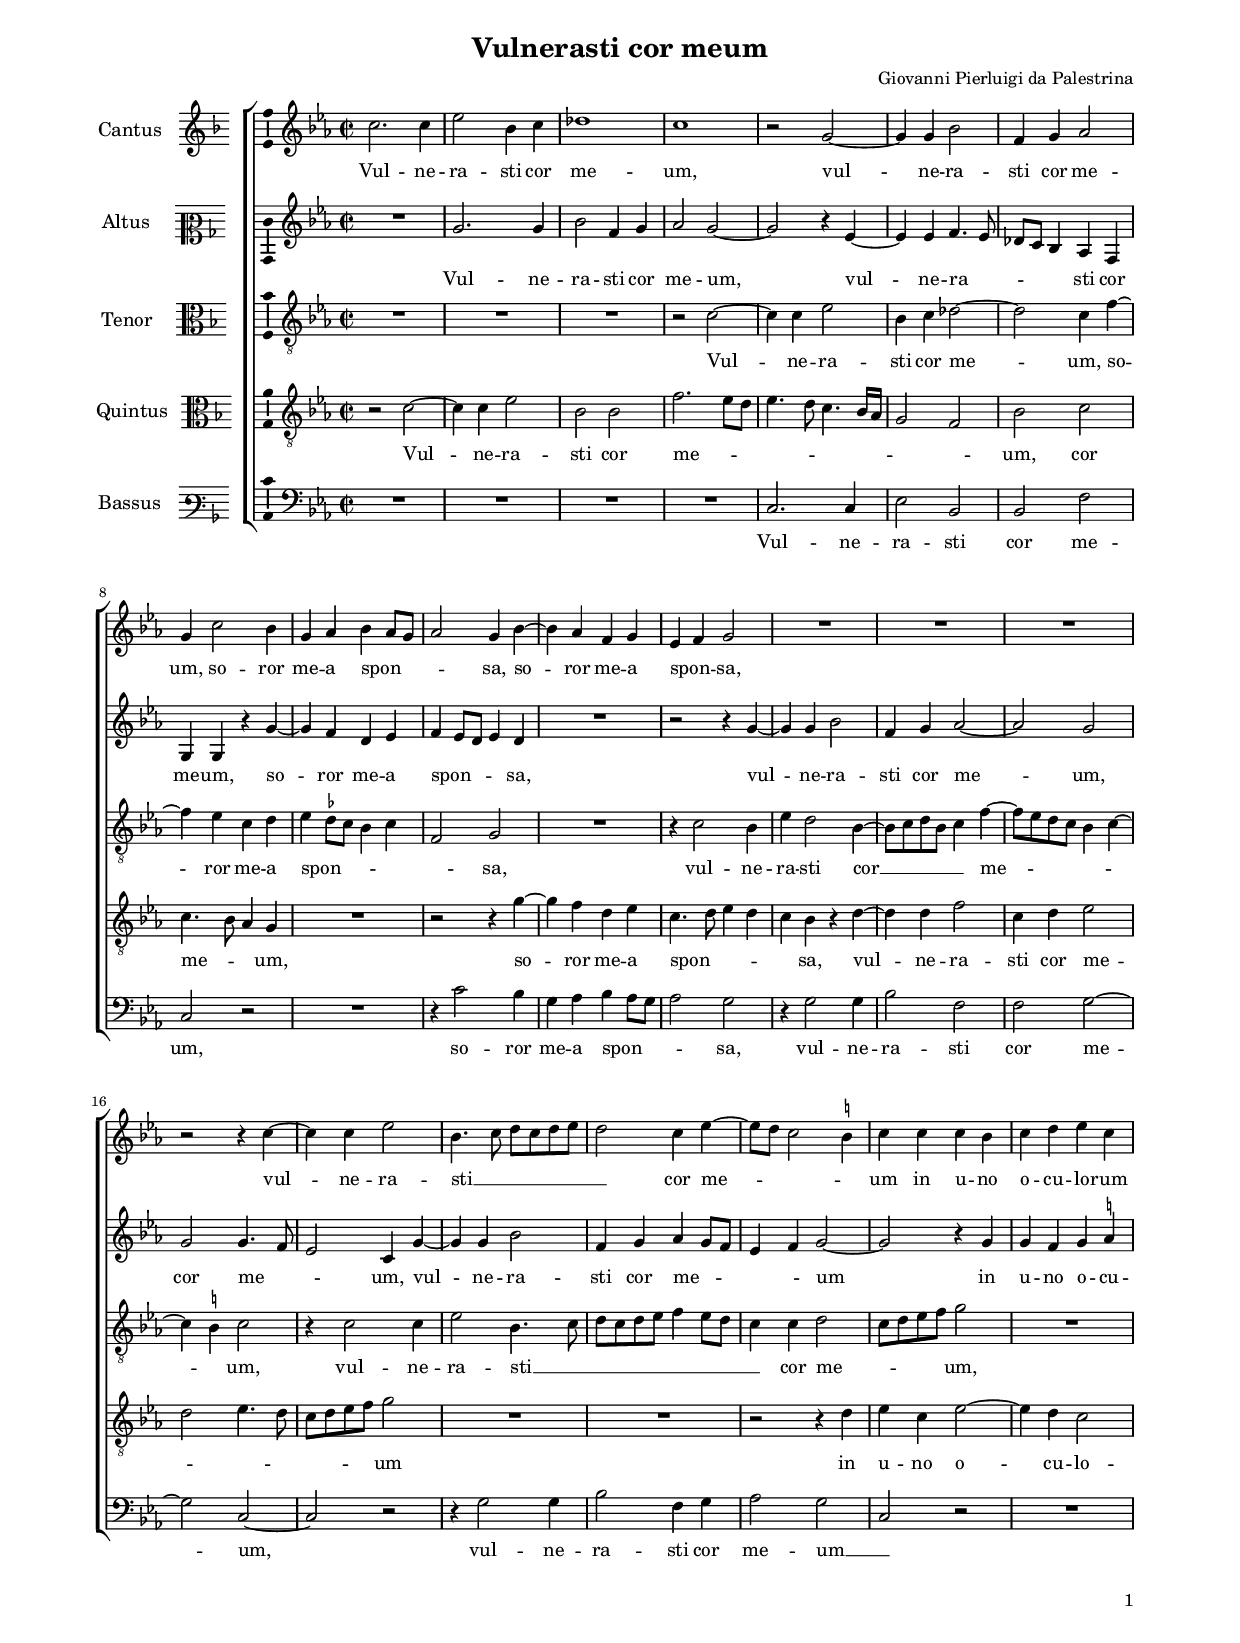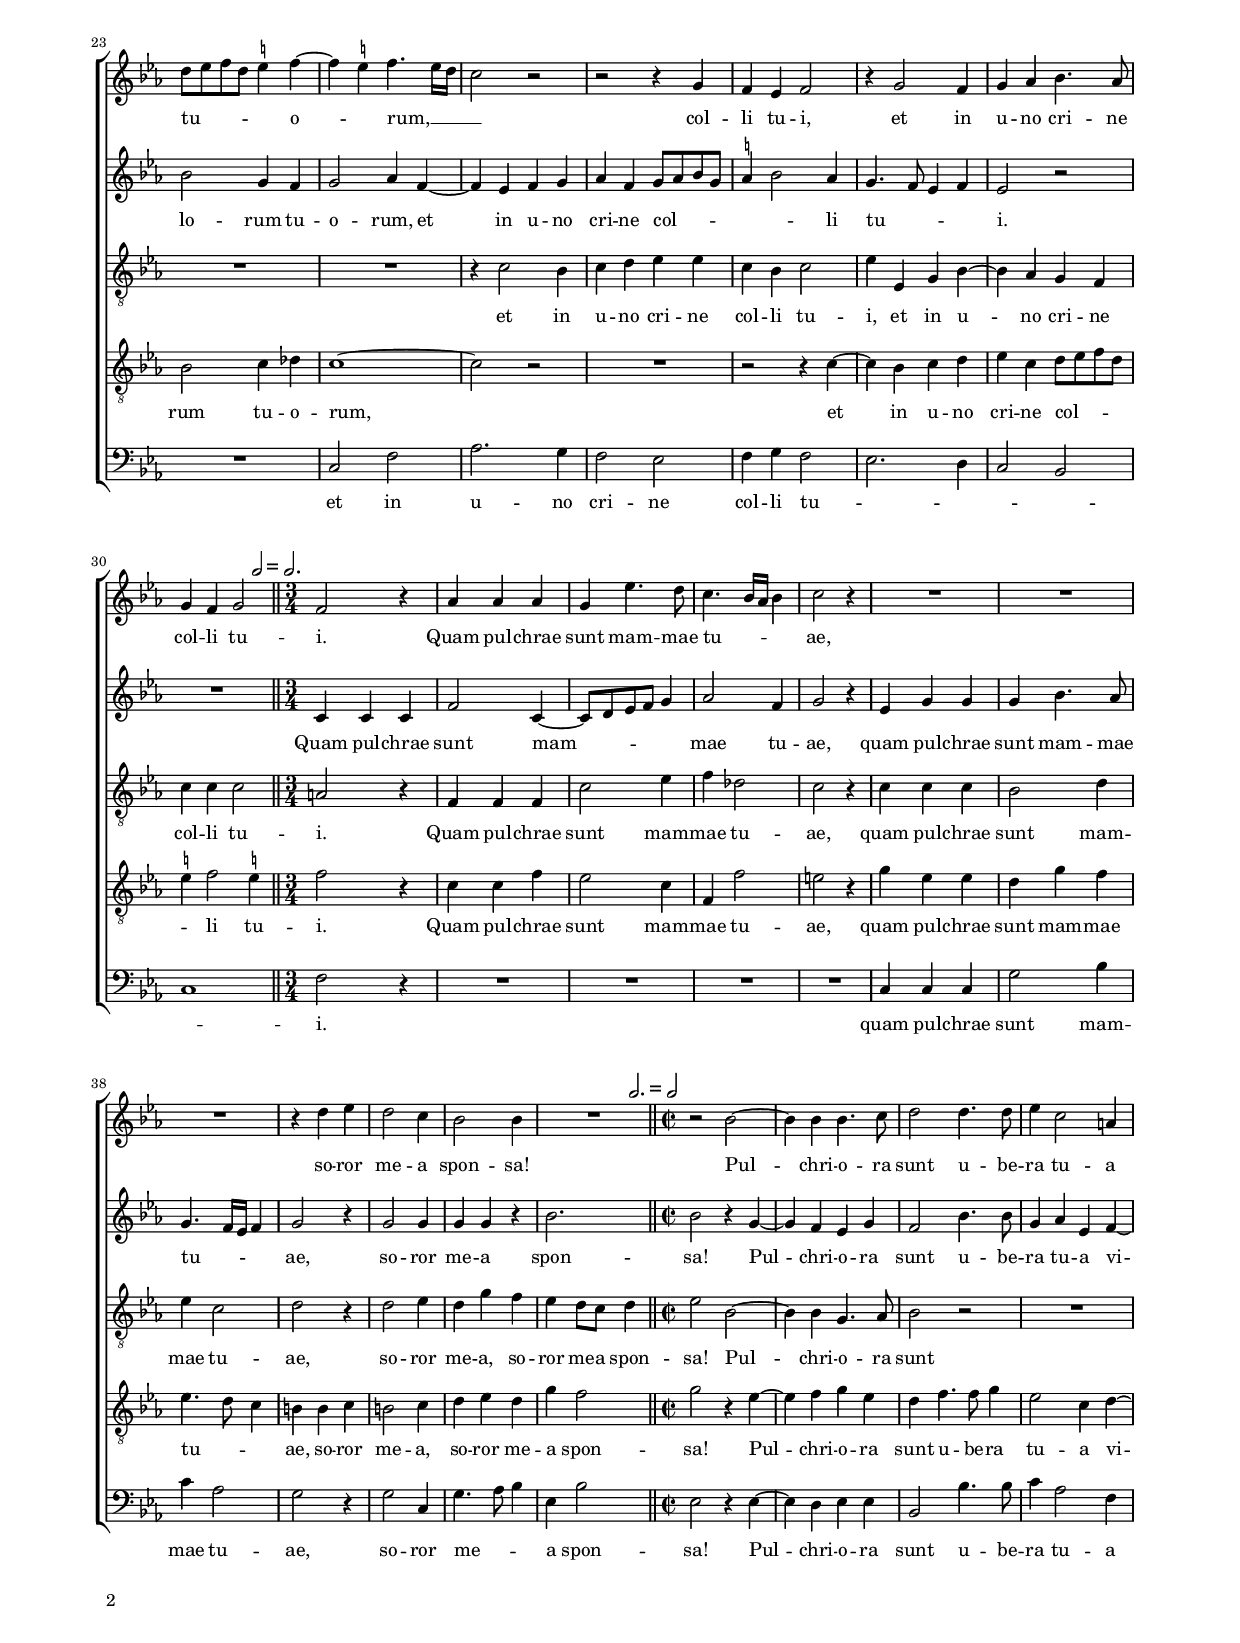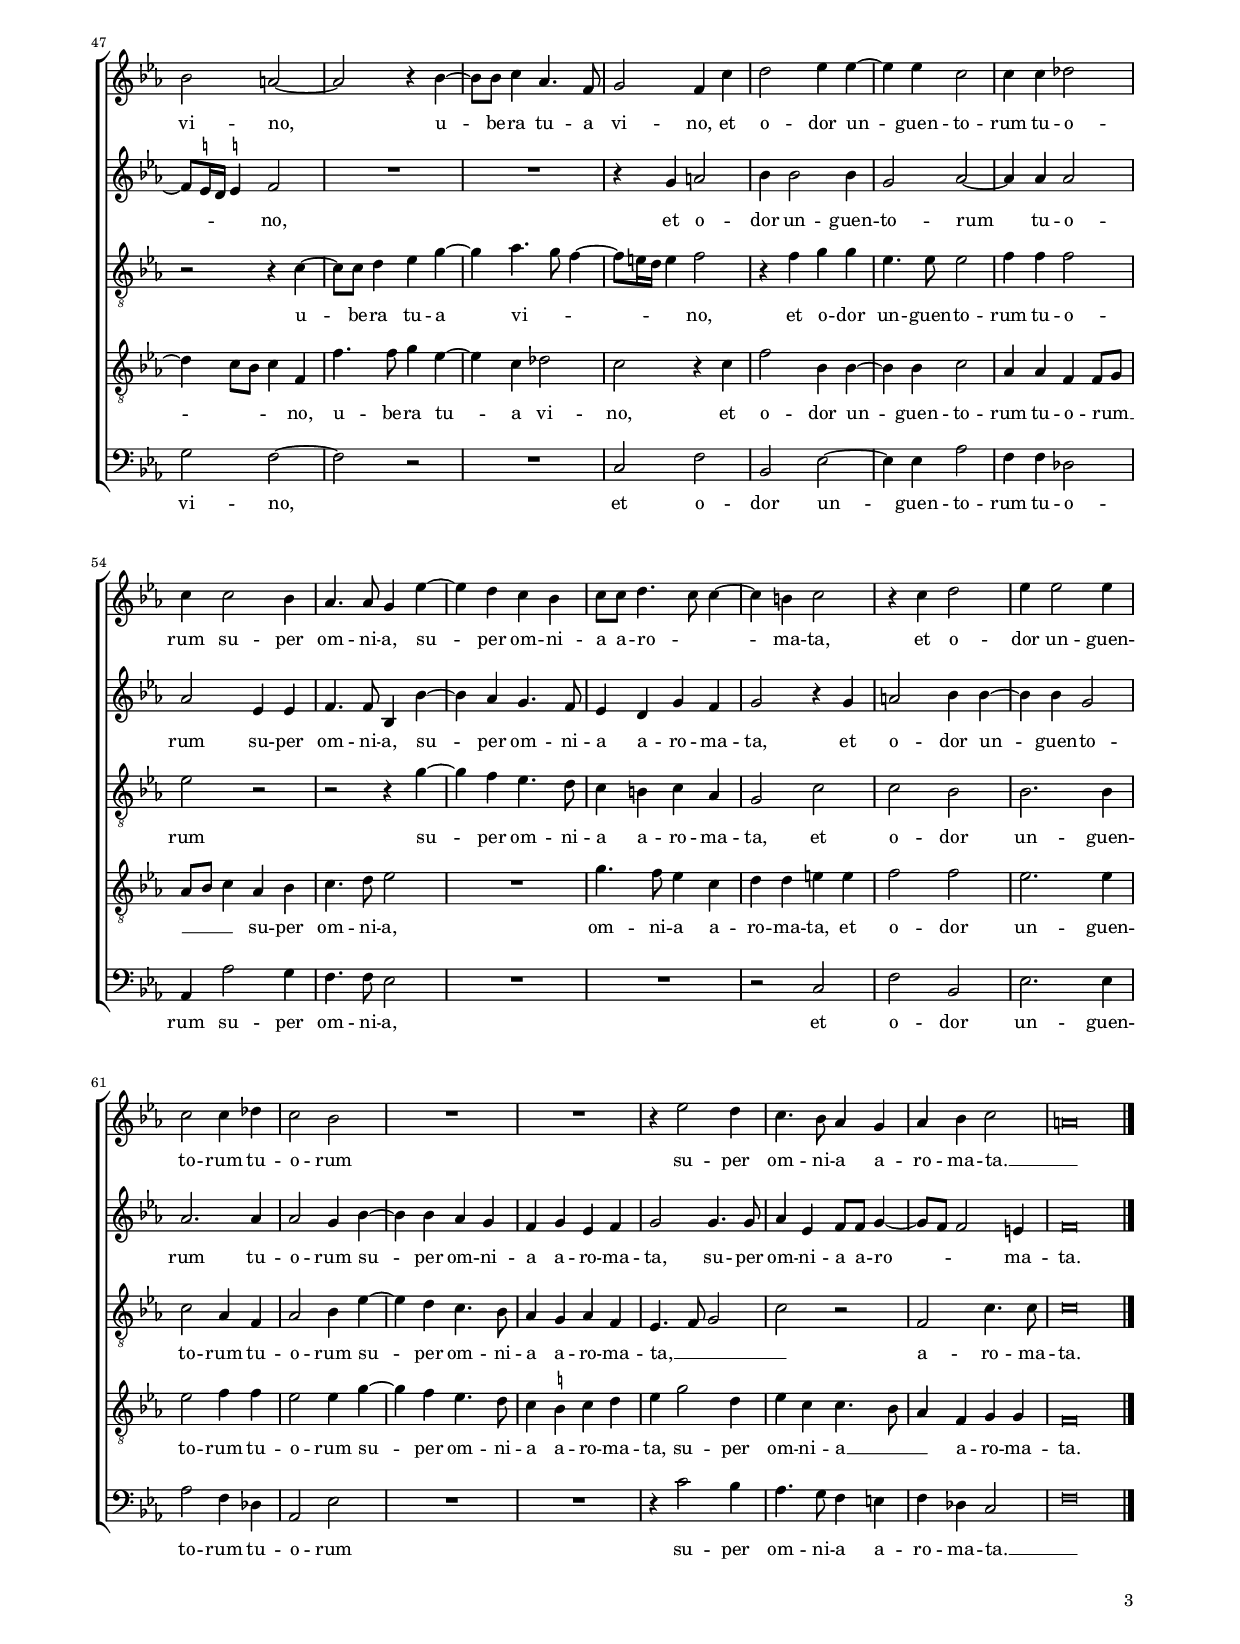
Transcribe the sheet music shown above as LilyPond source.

\header
{
  title="Vulnerasti cor meum"
  composer="Giovanni Pierluigi da Palestrina"
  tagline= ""
}

\version "2.24.1"
\language deutsch
#(set-global-staff-size 15)
% #(set-default-paper-size "letter")
#(ly:set-option 'point-and-click #f)


\paper
	{
	top-margin = 1.8 \cm
	bottom-margin = 1.2 \cm
	left-margin = 1.8 \cm
	right-margin = 1.8 \cm
	ragged-bottom = ##f
	ragged-last-bottom = ##f
	print-page-number = ##f
	system-system-spacing = #'((basic-distance . 16) (minimum-distance . 13) (padding . 5) (strechability . 150))
	oddFooterMarkup=\markup   \fill-line { "" \fromproperty #'page:page-number-string }
	evenFooterMarkup=\markup  \fill-line { \fromproperty #'page:page-number-string "" }
	last-bottom-spacing = #'((basic-distance . 12) (minimum-distance . 7) (padding . 4))
	systems-per-page = 3
	page-count = 3
%	min-systems-per-page = 3
	markup-system-spacing.basic-distance = #12
	}

	
global = {
	\key f \major
	\time 2/2
	\set Score.tempoHideNote = ##t
	\tempo 4 = 95
	\skip 1*30 \bar "||"
	\time 3/4
	\tempo 4 = 127
	\mark \markup { \fontsize #-3 \note  {2} #1 = \fontsize #-3 \note {2.} #1 }
	\skip 2.*12 \bar "||"
	\time 2/2
	\tempo 4 = 95
	\mark \markup { \fontsize #-3 \note  {2.} #1 = \fontsize #-3 \note {2} #1 }
	\skip 1*25
	\set Score.measureLength = #(ly:make-moment 2/1)
	\skip 1*2 \bar "|."
	}

	ficta = { \once \set suggestAccidentals = ##t }

	forget = #(define-music-function (music) (ly:music?) #{
		\accidentalStyle forget
		$music
		\accidentalStyle default
		#})


incipitcantus = \markup { \score {
	{
	\set Staff.instrumentName = \markup { \fontsize #1 "Cantus" }
	\key f \major
	\clef violin
	s4 \bar ""
	}
	\layout  {
	raggedright = ##t
	indent = 1.6 \cm
	line-width = 2.2\cm
	\context { \Staff \remove Time_signature_engraver }
	\override Staff.Clef.Y-extent = #'(0 . 0)
	}} \hspace #1 }

      
incipitaltus = \markup { \score {
	{
	\set Staff.instrumentName = \markup { \fontsize #1 "Altus" }
	\key f \major
	\clef mezzosoprano
	s4 \bar ""
	}
	\layout  {
	raggedright = ##t
	indent = 1.6 \cm
	line-width = 2.2\cm
	\context { \Staff \remove Time_signature_engraver }
	\override Staff.Clef.Y-extent = #'(0 . 0)
	}} \hspace #1 }


incipittenor = \markup { \score {
	{
	\set Staff.instrumentName = \markup { \fontsize #1 "Tenor" }
	\key f \major
	\clef alto
	s4 \bar ""
	}
	\layout  {
	raggedright = ##t
	indent = 1.6 \cm
	line-width = 2.2\cm
	\context { \Staff \remove Time_signature_engraver }
	\override Staff.Clef.Y-extent = #'(0 . 0)
	}} \hspace #1 }
      
      
incipitquintus = \markup { \score {
	{
	\set Staff.instrumentName = \markup { \fontsize #1 "Quintus" }
	\key f \major
	\clef alto
	s4 \bar ""
	}
	\layout  {
	raggedright = ##t
	indent = 1.6 \cm
	line-width = 2.2\cm
	\context { \Staff \remove Time_signature_engraver }
	\override Staff.Clef.Y-extent = #'(0 . 0)
	}} \hspace #1 }
      
      
incipitbassus = \markup { \score {
	{
	\set Staff.instrumentName = \markup { \fontsize #1 "Bassus" }
	\key f \major
	\clef varbaritone
	s4 \bar ""
	}
	\layout  {
	raggedright = ##t
	indent = 1.6 \cm
	line-width = 2.2\cm
	\context { \Staff \remove Time_signature_engraver }
	\override Staff.Clef.Y-extent = #'(0 . 0)
	}} \hspace #1 }


cantus =  \relative c''
	{
	d2. d4
	f2 c4 d
	es1
	d1
%5
	r2 a~ |
	a4 a c2
	g4 a b2
	a4 d2 c4
	a4 b c b8 a
%10
	b2 a4 c~ |
	c4 b g a
	f4 g a2
	R1
	R1
%15
	R1 |
	r2 r4 d~
	d4 d f2
	c4. d8 e d e f
	e2 d4 f~
%20
	f8 e d2 \ficta cis4 |
	d4 d d c
	d4 e f d
	e8 f g e \ficta fis4 g~
	g4 \ficta fis g4. \forget f16 e
%25
	d2 r |
	r2 r4 a
	g4 f g2
	r4 a2 g4
	a4 b c4. b8
%30
	a4 g a2 |
% Triple time
	g2 r4
	b4 b b
	a4 f'4. e8
	d4. c16 b c4
%35
	d2 r4 |
	R2.
	R2.
	R2.
	r4 e f
%40
	e2 d4 |
	c2 c4
	R2.
% End of triple time
	r2 c~
	c4 c c4. d8
%45
	e2 e4. e8 |
	f4 d2 h4
	c2 h~
	h2 r4 c~
	c8 c d4 b4. g8
%50
	a2 g4 d' |
	e2 f4 f~
	f4 f d2
	d4 d es2
	d4 d2 c4
%55
	b4. b8 a4 f'~ |
	f4 e d c
	d8 d e4. d8 d4~
	d4 cis d2
	r4 d e2
%60
	f4 f2 f4 |
	d2 d4 es
	d2 c
	R1
	R1
%65
	r4 f2 e4 |
	d4. c8 b4 a
	b4 c d2
	h\breve |
	}


altus =  \relative c'
	{
	R1
	a'2. a4
	c2 g4 a
	b2 a~
%5
	a2 r4 f~ |
	f4 f g4. f8
	es8 d c4 b g
	a4 a r a'~
	a4 g e f
%10
	g4 f8 e f4 e |
	R1
	r2 r4 a~
	a4 a c2
	g4 a b2~
%15
	b2 a |
	a2 a4. g8	
	f2 d4 a'~
	a4 a c2
	g4 a b a8 g
%20
	f4 g a2~ |
	a2 r4 a
	a4 g a \ficta h
	c2 a4 g
	a2 b4 g~
%25
	g4 f g a |
	b4 g a8 b c a
	\ficta h4 c2 \forget b4
	a4. g8 f4 g
	f2 r
%30
	R1 |
% Triple time
	d4 d d
	g2 d4~
	d8 e f g a4
	b2 g4
%35
	a2 r4 |
	f4 a a
	a4 c4. b8	
	a4. g16 f g4
	a2 r4
%40
	a2 a4 |
	a4 a r
	c2.
% End of triple time
	c2 r4 a~
	a4 g f a
%45
	g2 c4. c8 |
	a4 b f g~
	g8 \ficta fis16 e \ficta fis!4 g2
	R1
	R1
%50
	r4 a h2 |
	c4 c2 c4
	a2 b~
	b4 b b2
	b2 f4 f
%55
	g4. g8 c,4 c'~ |
	c4 b a4. g8
	f4 e a g
	a2 r4 a
	h2 c4 c~
%60
	c4 c a2 |
	b2. b4
	b2 a4 c~
	c4 c b a
	g4 a f g
%65
	a2 a4. a8 |
	b4 f g8 g a4~
	a8 g g2 fis4
	g\breve |
	}


tenor =  \relative c'
	{
	R1
	R1
	R1
	r2 d~
%5
	d4 d f2 |
	c4 d es2~
	es2 d4 g~
	g4 f d e
	f4 \ficta es8 d c4 d
%10
	g,2 a |
	R1
	r4 d2 c4
	f4 e2 c4~
	c8 d e c d4 g~
%15
	g8 f e d c4 d~ |
	d4 \ficta cis d2
	r4 d2 d4
	f2 c4. d8
	e8 d e f g4 f8 e
%20
	d4 d e2 |
	d8 e f g a2
	R1
	R1
	R1
%25
	r4 d,2 c4 |
	d4 e f f
	d4 c d2
	f4 f, a c~
	c4 b a g
%30
	d'4 d d2 |	
% Triple time
	h2 r4
	g4 g g
	d'2 f4
	g4 es2 |
%35
	d2 r4
	d4 d d
	c2 e4
	f4 d2
	e2 r4 |
%40
	e2 f4
	e4 a g
	f4 e8 d e4
% End of triple time
	f2 c~
	c4 c a4. b8 |
%45
	c2 r
	R1
	r2 r4 d~
	d8 d e4 f a~
	a4 b4. a8 g4~ |
%50
	g8 fis16 e fis4 g2
	r4 g a a
	f4. f8 f2
	g4 g g2
	f2 r |
%55
	r2 r4 a~
	a4 g f4. e8
	d4 cis d b
	a2 d
	d2 c |
%60
	c2. c4
	d2 b4 g
	b2 c4 f~
	f4 e d4. c8
	b4 a b g
%65
	f4. g8 a2 |
	d2 r
	g,2 d'4. d8
	d\breve |
	}


quintus  =  \relative c'
	{
	r2 d~
	d4 d f2
	c2 c
	g'2. f8 e
%5
	f4. e8 d4. c16 b |
	a2 g
	c2 d
	d4. c8 b4 a
	R1
%10
	r2 r4 a'~ |
	a4 g e f
	d4. e8 f4 e
	d4 c r e~
	e4 e g2
%15
	d4 e f2 |
	e2 f4. e8
	d8 e f g a2
	R1
	R1
%20
	r2 r4 e |
	f4 d f2~
	f4 e d2
	c2 d4 es
	d1~
%25
	d2 r |
	R1
	r2 r4 d~
	d4 c d e
	f4 d e8 f g e
%30
	\ficta fis4 g2 \ficta fis!4 |
% Triple time
	g2 r4
	d4 d g
	f2 d4
	g,4 g'2
%35
	fis2 r4 |
	a4 f f
	e4 a g
	f4. e8 d4
	cis4 cis d
%40
	cis2 d4 |
	e4 f e
	a4 g2
% End of triple time
	a2 r4 f~
	f4 g a f
%45
	e4 g4. g8 a4 |
	f2 d4 e~
	e4 d8 c d4 g,
	g'4. g8 a4 f~
	f4 d es2
%50
	d2 r4 d |
	g2 c,4 c~
	c4 c d2
	b4 b g g8 a
	b8 c d4 b c
%55
	d4. e8 f2 |
	R1
	a4. g8 f4 d
	e4 e fis fis
	g2 g
%60
	f2. f4 |
	f2 g4 g
	f2 f4 a~
	a4 g f4. e8
	d4 \ficta cis d e
%65
	f4 a2 e4 |
	f4 d d4. c8
	b4 g a a
	g\breve |
	}


bassus  =  \relative c
	{
	R1
	R1
	R1
	R1
%5
	d2. d4 |
	f2 c
	c2 g'
	d2 r
	R1
%10
	r4 d'2 c4 |
	a4 b c b8 a
	b2 a
	r4 a2 a4
	c2 g
%15
	g2 a~ |
	a2 d,~
	d2 r
	r4 a'2 a4
	c2 g4 a
%20
	b2 a |
	d,2 r
	R1
	R1
	d2 g
%25
	b2. a4 |
	g2 f
	g4 a g2
	f2. e4
	d2 c
%30
	d1 |
% Triple time
	g2 r4
	R2.
	R2.
	R2.
%35
	R2. |
	d4 d d
	a'2 c4
	d4 b2
	a2 r4
%40
	a2 d,4 |
	a'4. b8 c4
	f,4 c'2
% End of triple time
	f,2 r4 f~
	f4 e f f
%45
	c2 c'4. c8 |
	d4 b2 g4
	a2 g~
	g2 r
	R1
%50
	d2 g |
	c,2 f~
	f4 f b2
	g4 g es2
	b4 b'2 a4
%55
	g4. g8 f2 |
	R1
	R1
	r2 d
	g2 c,
%60
	f2. f4 |
	b2 g4 es
	b2 f'
	R1
	R1
%65
	r4 d'2 c4 |
	b4. a8 g4 fis
	g4 es d2
	g\breve |
	}


lyricscantus = \lyricmode {
	Vul -- ne -- ra -- sti cor me -- um,
	vul -- ne -- ra -- sti cor me -- um,
	so -- ror me -- a spon -- _ _ _ sa,
	so -- ror me -- a spon -- _ sa,
	vul -- ne -- ra -- sti __ _ _ _ _ _ _ cor me -- _ _ _ um
	in u -- no o -- cu -- lo -- rum tu -- _ _ _ _ o -- _ rum, __ _ _ _
	col -- li tu -- i,
	et in u -- no cri -- ne col -- li tu -- i.
	Quam pul -- chrae sunt mam -- mae tu -- _ _ _ ae,
	so -- ror me -- a spon -- sa!
	Pul -- chri -- o -- ra sunt u -- be -- ra tu -- a vi -- no,
	u -- be -- ra tu -- a vi -- no,
	et o -- dor un -- guen -- to -- rum tu -- o -- rum su -- per om -- ni -- a,
	su -- per om -- ni -- a a -- ro -- _ _ ma -- ta,
	et o -- dor un -- guen -- to -- rum tu -- o -- rum su -- per om -- ni -- a a -- ro -- ma -- ta. __ _
	}


lyricsaltus = \lyricmode {
	Vul -- ne -- ra -- sti cor me -- um,
	vul -- ne -- ra -- _ _ _ _ sti cor me -- um,
	so -- ror me -- a spon -- _ _ _ sa,
	vul -- ne -- ra -- sti cor me -- um,
	cor me -- _ _ um,
	vul -- ne -- ra -- sti cor me -- _ _ _ _ um
	in u -- no o -- cu -- lo -- rum tu -- o -- rum,
	et in u -- no cri -- ne col -- _ _ _ _ _ li tu -- _ _ _ i.
	Quam pul -- chrae sunt mam -- _ _ _ _ mae tu -- ae,
	quam pul -- chrae sunt mam -- mae tu -- _ _ _ ae,
	so -- ror me -- a spon -- sa!
	Pul -- chri -- o -- ra sunt u -- be -- ra tu -- a vi -- _ _ _ no,
	et o -- dor un -- guen -- to -- rum tu -- o -- rum su -- per om -- ni -- a,
	su -- per om -- ni -- a a -- ro -- ma -- ta,
	et o -- dor un -- guen -- to -- rum tu -- o -- rum su -- per om -- ni -- a a -- ro -- ma -- ta,
	su -- per om -- ni -- a a -- ro -- _ _ ma -- ta.
	}


lyricstenor = \lyricmode {
	Vul -- ne -- ra -- sti cor me -- um,
	so -- ror me -- a spon -- _ _ _ _ _ sa,
	vul -- ne -- ra -- sti cor __ _ _ _ _ me -- _ _ _ _ _ _ um,
	vul -- ne -- ra -- sti __ _ _ _ _ _ _ _ _ _ cor me -- _ _ _ _ um,
	et in u -- no cri -- ne col -- li tu -- i,
	et in u -- no cri -- ne col -- li tu -- i.
	Quam pul -- chrae sunt mam -- mae tu -- ae,
	quam pul -- chrae sunt mam -- mae tu -- ae,
	so -- ror me -- a,
	so -- ror me -- a spon -- sa!
	Pul -- chri -- o -- ra sunt u -- be -- ra tu -- a vi -- _ _ _ _ _ no,
	et o -- dor un -- guen -- to -- rum tu -- o -- rum su -- per om -- ni -- a a -- ro -- ma -- ta,
	et o -- dor un -- guen -- to -- rum tu -- o -- rum su -- per om -- ni -- a a -- ro -- ma -- ta, __ _ _ _
	a -- ro -- ma -- ta.
	}


lyricsquintus = \lyricmode {
	Vul -- ne -- ra -- sti cor me -- _ _ _ _ _ _ _ _ _ um,
	cor me -- _ _ um,
	so -- ror me -- a spon -- _ _ _ _ sa,
	vul -- ne -- ra -- sti cor me -- _ _ _ _ _ _ _ um
	in u -- no o -- cu -- lo -- rum tu -- o -- rum,
	et in u -- no cri -- ne col -- _ _ _ _ li tu -- i.
	Quam pul -- chrae sunt mam -- mae tu -- ae,
	quam pul -- chrae sunt mam -- mae tu -- _ _ ae,
	so -- ror me -- a,
	so -- ror me -- a spon -- sa!
	Pul -- chri -- o -- ra sunt u -- be -- ra tu -- a vi -- _ _ _ no,
	u -- be -- ra tu -- a vi -- no,
	et o -- dor un -- guen -- to -- rum tu -- o -- rum __ _ _ _ _ su -- per om -- ni -- a,
	om -- ni -- a a -- ro -- ma -- ta,
	et o -- dor un -- guen -- to -- rum tu -- o -- rum su -- per om -- ni -- a a -- ro -- ma -- ta,
	su -- per om -- ni -- a __ _ _ a -- ro -- ma -- ta.
	}


lyricsbassus = \lyricmode {
	Vul -- ne -- ra -- sti cor me -- um,
	so -- ror me -- a spon -- _ _ _ sa,
	vul -- ne -- ra -- sti cor me -- um,
	vul -- ne -- ra -- sti cor me -- um __ _
	et in u -- no cri -- ne col -- li tu -- _ _ _ _ _ i.
	quam pul -- chrae sunt mam -- mae tu -- ae,
	so -- ror me -- _ _ a spon -- sa!
	Pul -- chri -- o -- ra sunt u -- be -- ra tu -- a vi -- no,
	et o -- dor un -- guen -- to -- rum tu -- o -- rum su -- per om -- ni -- a,
	et o -- dor un -- guen -- to -- rum tu -- o -- rum su -- per om -- ni -- a a -- ro -- ma -- ta. __ _
	}


\score
{  
	\transpose f es {
	\new ChoirStaff \with { \override StaffGrouper.staff-staff-spacing.basic-distance = #12 }
	<<

	\new Staff << \global
	\new Voice="v1" {
		\set Staff.instrumentName=\incipitcantus
%		\set Staff.instrumentName= "S"
		\set Staff.midiInstrument = "reed organ"
		\clef violin
		\cantus }
	\new Lyrics \lyricsto "v1" {\lyricscantus }
	>>


	\new Staff << \global
	\new Voice="v2" {
		\set Staff.instrumentName=\incipitaltus
%		\set Staff.instrumentName= "A"
		\set Staff.midiInstrument = "reed organ"
		\clef violin % "G_8"
		\altus}
	\new Lyrics \lyricsto "v2" {\lyricsaltus }
	>>


	\new Staff << \global
	\new Voice="v3" {
		\set Staff.instrumentName=\incipittenor
%		\set Staff.instrumentName= "T"
		\set Staff.midiInstrument = "reed organ"
		\clef "G_8"
		\tenor }
	\new Lyrics \lyricsto "v3" {\lyricstenor }
	>>


	\new Staff << \global
	\new Voice="v5" {
		\set Staff.instrumentName=\incipitquintus
%		\set Staff.instrumentName= "Q"
		\set Staff.midiInstrument = "reed organ"
		\clef "G_8"
		\quintus}
	\new Lyrics \lyricsto "v5" {\lyricsquintus }
	>>


	\new Staff << \global
	\new Voice="v4" {
		\set Staff.instrumentName=\incipitbassus
%		\set Staff.instrumentName= "B"
		\set Staff.midiInstrument = "reed organ"
		\clef bass 
		\bassus }
	\new Lyrics \lyricsto "v4" {\lyricsbassus}
	>>

	>>
	} % transpose

	\layout
	{
	indent = 2.5\cm
	\context { \Lyrics \override VerticalAxisGroup.nonstaff-relatedstaff-spacing.padding = #1.4 }
%	\context { \Lyrics \override LyricText.font-size = #1 }
	\context { \Staff \override TimeSignature.break-visibility = #end-of-line-invisible }
	\context { \Staff \consists Ambitus_engraver }
	\context { \Score \override BarNumber.padding = #2 }
	\context { \Voice \override NoteHead.style = #'baroque }
	}

\midi
	{
    	
	}

}


% EOF
